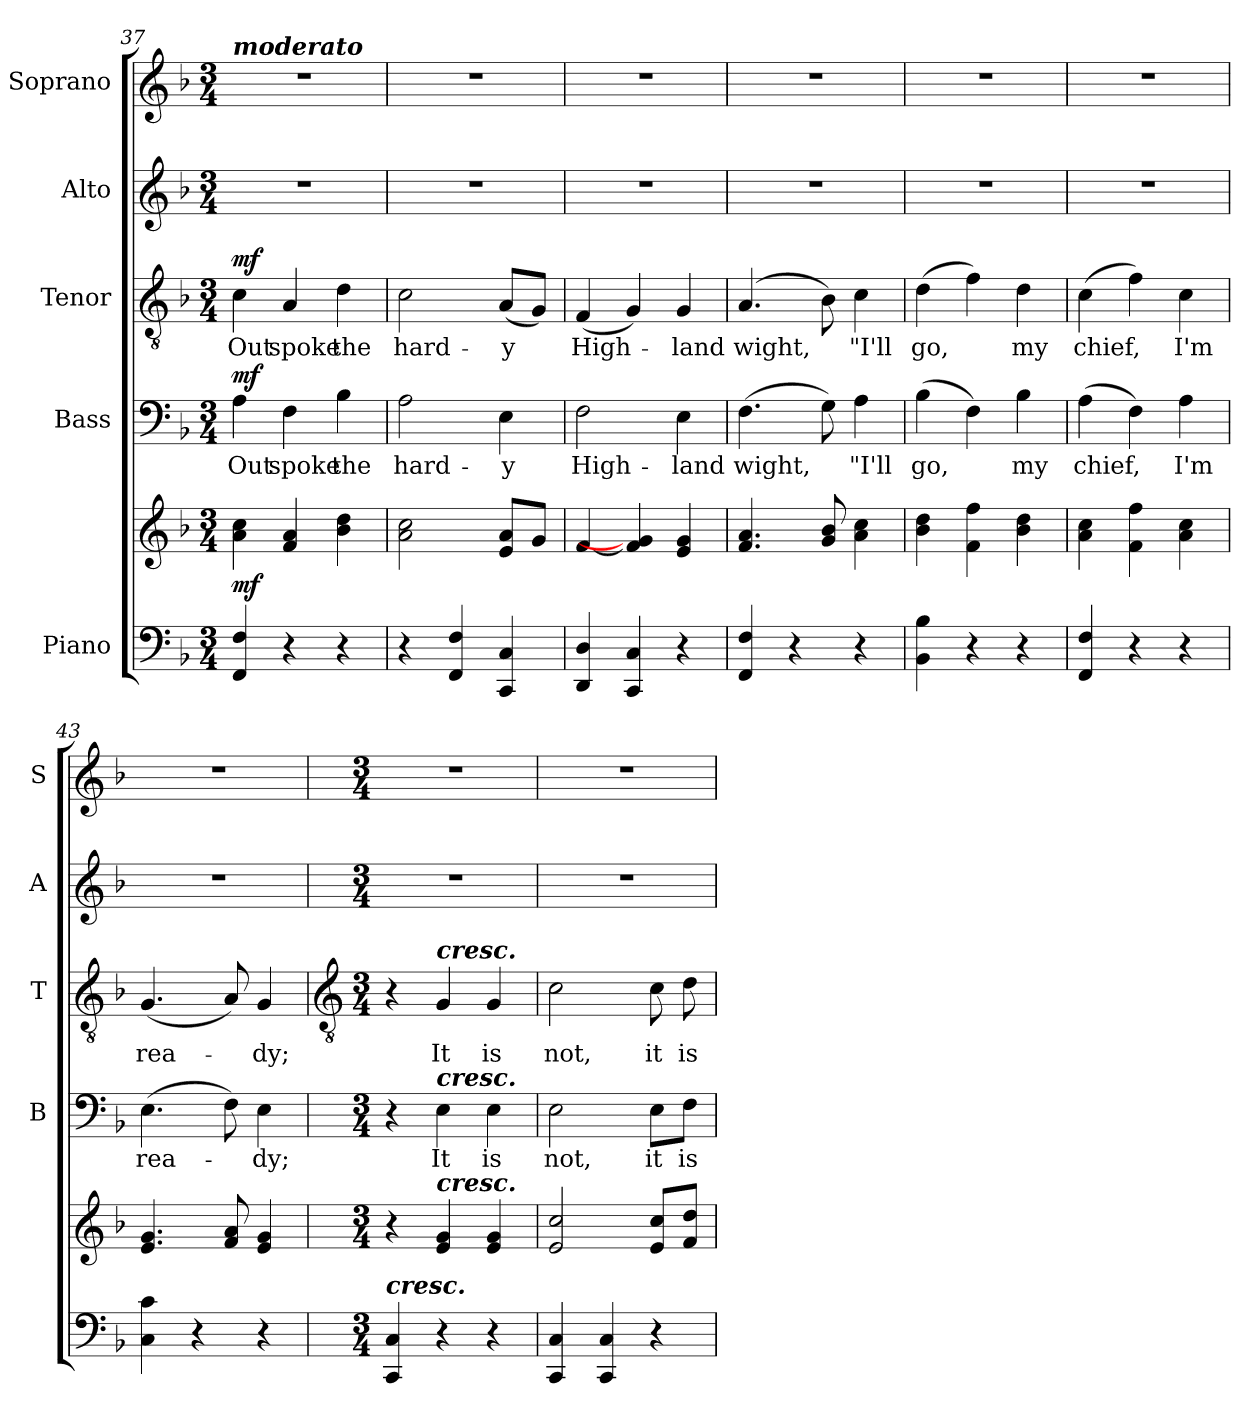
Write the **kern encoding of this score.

**kern	**kern	**dynam	**kern	**text	**dynam	**kern	**text	**dynam	**kern	**kern
*part5	*part5	*part5	*part4	*part4	*part4	*part3	*part3	*part3	*part2	*part1
*staff6	*staff5	*staff5/6	*staff4	*staff4	*staff4	*staff3	*staff3	*staff3	*staff2	*staff1
*I"Piano	*	*	*I"Bass	*	*	*I"Tenor	*	*	*I"Alto	*I"Soprano
*	*	*	*I'B	*	*	*I'T	*	*	*I'A	*I'S
*clefF4	*clefG2	*	*clefF4	*	*	*clefGv2	*	*	*clefG2	*clefG2
*k[b-]	*k[b-]	*	*k[b-]	*	*	*k[b-]	*	*	*k[b-]	*k[b-]
*F:	*F:	*	*F:	*	*	*F:	*	*	*F:	*F:
*M3/4	*M3/4	*	*M3/4	*	*	*M3/4	*	*	*M3/4	*M3/4
=37	=37	=37	=37	=37	=37	=37	=37	=37	=37	=37
!	!	!	!	!	!	!	!	!	!	!LO:TX:a:Bi:t=moderato
!	!	!LO:DY:b	!	!LO:LY:b	!LO:DY:b	!	!LO:LY:b	!LO:DY:b	!LO:N:vis=1	!LO:N:vis=1
4FF 4F	4a 4cc	mf	4A	Out	mf	4c	Out	mf	2.r	2.r
!	!	!	!	!LO:LY:b	!	!	!LO:LY:b	!	!	!
4r	4f 4a	.	4F	spoke	.	4A	spoke	.	.	.
!	!	!	!	!LO:LY:b	!	!	!LO:LY:b	!	!	!
4r	4b- 4dd	.	4B-	the	.	4d	the	.	.	.
=38	=38	=38	=38	=38	=38	=38	=38	=38	=38	=38
!	!	!	!	!LO:LY:b	!	!	!LO:LY:b	!	!LO:N:vis=1	!LO:N:vis=1
4r	2a 2cc	.	2A	hard-	.	2c	hard-	.	2.r	2.r
4FF 4F	.	.	.	.	.	.	.	.	.	.
!	!	!	!	!LO:LY:b	!	!	!LO:LY:b	!	!	!
4CC 4C	8e 8aL	.	4E	-y	.	(<8AL	-y	.	.	.
.	8gJ	.	.	.	.	8GJ)	.	.	.	.
=39	=39	=39	=39	=39	=39	=39	=39	=39	=39	=39
!	!	!	!	!LO:LY:b	!	!	!LO:LY:b	!	!LO:N:vis=1	!LO:N:vis=1
4DD 4D	[4f	.	2F	High-	.	(<4F	High-	.	2.r	2.r
4CC 4C	4f] 4g]	.	.	.	.	4G)	.	.	.	.
!	!	!	!	!LO:LY:b	!	!	!LO:LY:b	!	!	!
4r	4e 4g	.	4E	-land	.	4G	land	.	.	.
=40	=40	=40	=40	=40	=40	=40	=40	=40	=40	=40
!	!	!	!	!LO:LY:b	!	!	!LO:LY:b	!	!LO:N:vis=1	!LO:N:vis=1
4FF 4F	4.f 4.a	.	(>4.F	wight,	.	(<4.A	wight,	.	2.r	2.r
4r	.	.	.	.	.	.	.	.	.	.
.	8g 8b-	.	8G)	.	.	8B-)	.	.	.	.
!	!	!	!	!LO:LY:b	!	!	!LO:LY:b	!	!	!
4r	4a 4cc	.	4A	"I'll	.	4c	"I'll	.	.	.
=41	=41	=41	=41	=41	=41	=41	=41	=41	=41	=41
!	!	!	!	!LO:LY:b	!	!	!LO:LY:b	!	!LO:N:vis=1	!LO:N:vis=1
4BB- 4B-	4b- 4dd	.	(>4B-	go,	.	(>4d	go,	.	2.r	2.r
4r	4f 4ff	.	4F)	.	.	4f)	.	.	.	.
!	!	!	!	!LO:LY:b	!	!	!LO:LY:b	!	!	!
4r	4b- 4dd	.	4B-	my	.	4d	my	.	.	.
=42	=42	=42	=42	=42	=42	=42	=42	=42	=42	=42
!	!	!	!	!LO:LY:b	!	!	!LO:LY:b	!	!LO:N:vis=1	!LO:N:vis=1
4FF 4F	4a 4cc	.	(>4A	chief,	.	(>4c	chief,	.	2.r	2.r
4r	4f 4ff	.	4F)	.	.	4f)	.	.	.	.
!	!	!	!	!LO:LY:b	!	!	!LO:LY:b	!	!	!
4r	4a 4cc	.	4A	I'm	.	4c	I'm	.	.	.
=43	=43	=43	=43	=43	=43	=43	=43	=43	=43	=43
!	!	!	!	!LO:LY:b	!	!	!LO:LY:b	!	!LO:N:vis=1	!LO:N:vis=1
4C 4c	4.e 4.g	.	(>4.E	rea-	.	(<4.G	rea-	.	2.r	2.r
4r	.	.	.	.	.	.	.	.	.	.
.	8f 8a	.	8F)	.	.	8A)	.	.	.	.
!	!	!	!	!LO:LY:b	!	!	!LO:LY:b	!	!	!
4r	4e 4g	.	4E	dy;	.	4G	dy;	.	.	.
!!LO:LB:g=z
=44	=44	=44	=44	=44	=44	=44	=44	=44	=44	=44
*	*	*	*	*	*	*clefGv2	*	*	*	*
*M3/4	*M3/4	*	*M3/4	*	*	*M3/4	*	*	*M3/4	*M3/4
!LO:TX:a:Bi:t=cresc.	!	!	!	!	!	!	!	!	!	!
!	!	!	!	!	!	!	!	!	!LO:N:vis=1	!LO:N:vis=1
4CC 4C	4r	.	4r	.	.	4r	.	.	2.r	2.r
!	!	!	!	!	!	!LO:TX:a:Bi:t=cresc.	!	!	!	!
!	!	!	!LO:TX:a:Bi:t=cresc.	!	!	!	!	!	!	!
!	!LO:TX:a:Bi:t=cresc.	!	!	!	!	!	!	!	!	!
!	!	!	!	!LO:LY:b	!	!	!LO:LY:b	!	!	!
4r	4e 4g	.	4E	It	.	4G	It	.	.	.
!	!	!	!	!LO:LY:b	!	!	!LO:LY:b	!	!	!
4r	4e 4g	.	4E	is	.	4G	is	.	.	.
=45	=45	=45	=45	=45	=45	=45	=45	=45	=45	=45
!	!	!	!	!LO:LY:b	!	!	!LO:LY:b	!	!LO:N:vis=1	!LO:N:vis=1
4CC 4C	2e 2cc	.	2E	not,	.	2c	not,	.	2.r	2.r
4CC 4C	.	.	.	.	.	.	.	.	.	.
!	!	!	!	!LO:LY:b	!	!	!LO:LY:b	!	!	!
4r	8e 8ccL	.	8E\L	it	.	8c	it	.	.	.
!	!	!	!	!LO:LY:b	!	!	!LO:LY:b	!	!	!
.	8f 8ddJ	.	8F\J	is	.	8d	is	.	.	.
=	=	=	=	=	=	=	=	=	=	=
*-	*-	*-	*-	*-	*-	*-	*-	*-	*-	*-
